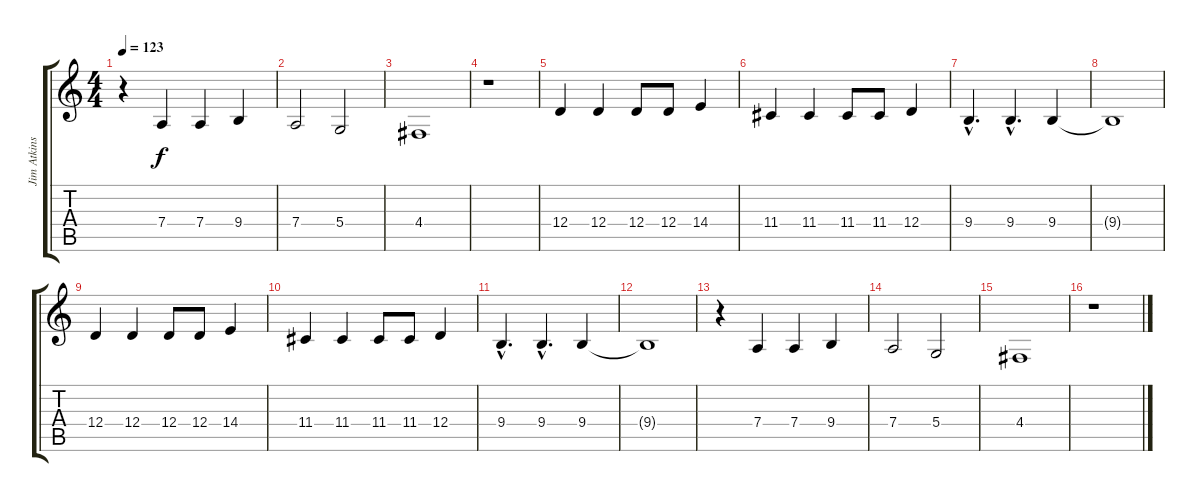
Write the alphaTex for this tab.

\track ("Jim Atkins (Vocals)" "Jim Atkins") {instrument lead6voice}
\staff {score tabs}
\tuning (E4 B3 G3 D3 A2 E2) {hide}
\ts (4 4)
\tempo 123
\clef g2
\ks c
r.4{dy f} 7.4.4 7.4.4 9.4.4 |
7.4.2 5.4.2 |
4.4.1 |
r.1 |
12.4.4 12.4.4 12.4.8 12.4.8 14.4.4 |
11.4.4 11.4.4 11.4.8 11.4.8 12.4.4 |
9.4{hac}.4{d} 9.4{hac}.4{d} 9.4.4 |
9.4{t}.1 |
12.4.4 12.4.4 12.4.8 12.4.8 14.4.4 |
11.4.4 11.4.4 11.4.8 11.4.8 12.4.4 |
9.4{hac}.4{d} 9.4{hac}.4{d} 9.4.4 |
9.4{t}.1 |
r.4 7.4.4 7.4.4 9.4.4 |
7.4.2 5.4.2 |
4.4.1 |
r.1
